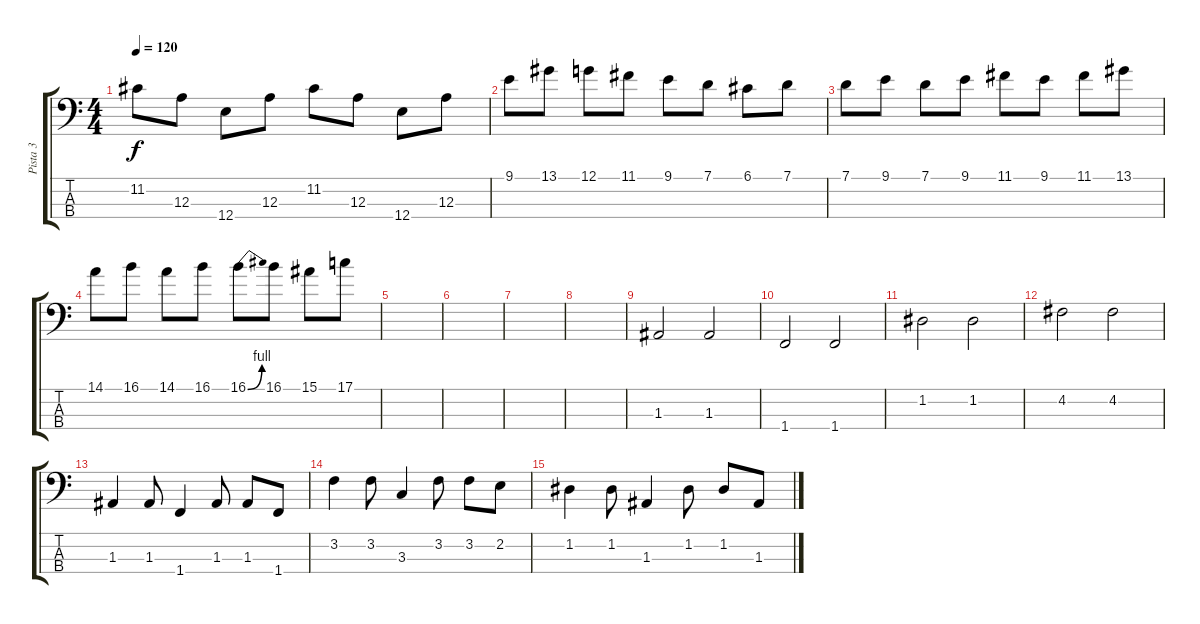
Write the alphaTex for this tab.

\track ("Pista 3" "Pista 3") {instrument electricbassfinger}
\staff {score tabs}
\tuning (G2 D2 A1 E1) {hide}
\ts (4 4)
\tempo 120
\clef f4
\ks c
11.2.8{dy f} 12.3.8 12.4.8 12.3.8 11.2.8 12.3.8 12.4.8 12.3.8 |
9.1.8 13.1.8 12.1.8 11.1.8 9.1.8 7.1.8 6.1.8 7.1.8 |
7.1.8 9.1.8 7.1.8 9.1.8 11.1.8 9.1.8 11.1.8 13.1.8 |
14.1.8 16.1.8 14.1.8 16.1.8 16.1{be (bend 0 0 60 4)}.8 16.1.8 15.1.8 17.1.8 |
|
|
|
|
1.3.2 1.3.2 |
1.4.2 1.4.2 |
1.2.2 1.2.2 |
4.2.2 4.2.2 |
1.3.4 1.3.8 1.4.4 1.3.8 1.3.8 1.4.8 |
3.2.4 3.2.8 3.3.4 3.2.8 3.2.8 2.2.8 |
1.2.4 1.2.8 1.3.4 1.2.8 1.2.8 1.3.8
